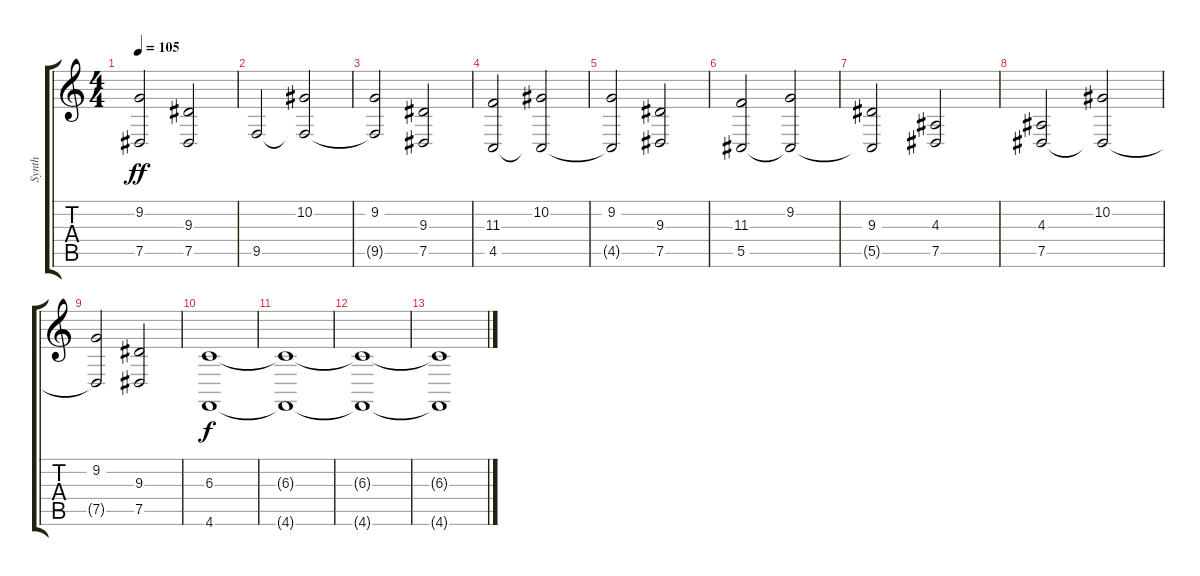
\track ("Synth" "Synth") {instrument stringensemble1}
\staff {score tabs}
\tuning (Eb4 Bb3 Gb3 Db3 Ab2 Db2) {hide}
\ts (4 4)
\tempo 105
\clef g2
\ks c
(9.2 7.5{t}).2{dy ff} (9.3 7.5).2 |
9.5.2 (10.2 9.5{t}).2 |
(9.2 9.5{t}).2 (9.3 7.5).2 |
(11.3 4.5).2 (10.2 4.5{t}).2 |
(9.2 4.5{t}).2 (9.3 7.5).2 |
(11.3 5.5).2 (9.2 5.5{t}).2 |
(9.3 5.5{t}).2 (4.3 7.5).2 |
(4.3 7.5).2 (10.2 7.5{t}).2 |
(9.2 7.5{t}).2 (9.3 7.5).2 |
(6.3 4.6).1{dy f volume 0} |
(6.3{t} 4.6{t}).1 |
(6.3{t} 4.6{t}).1 |
(6.3{t} 4.6{t}).1
